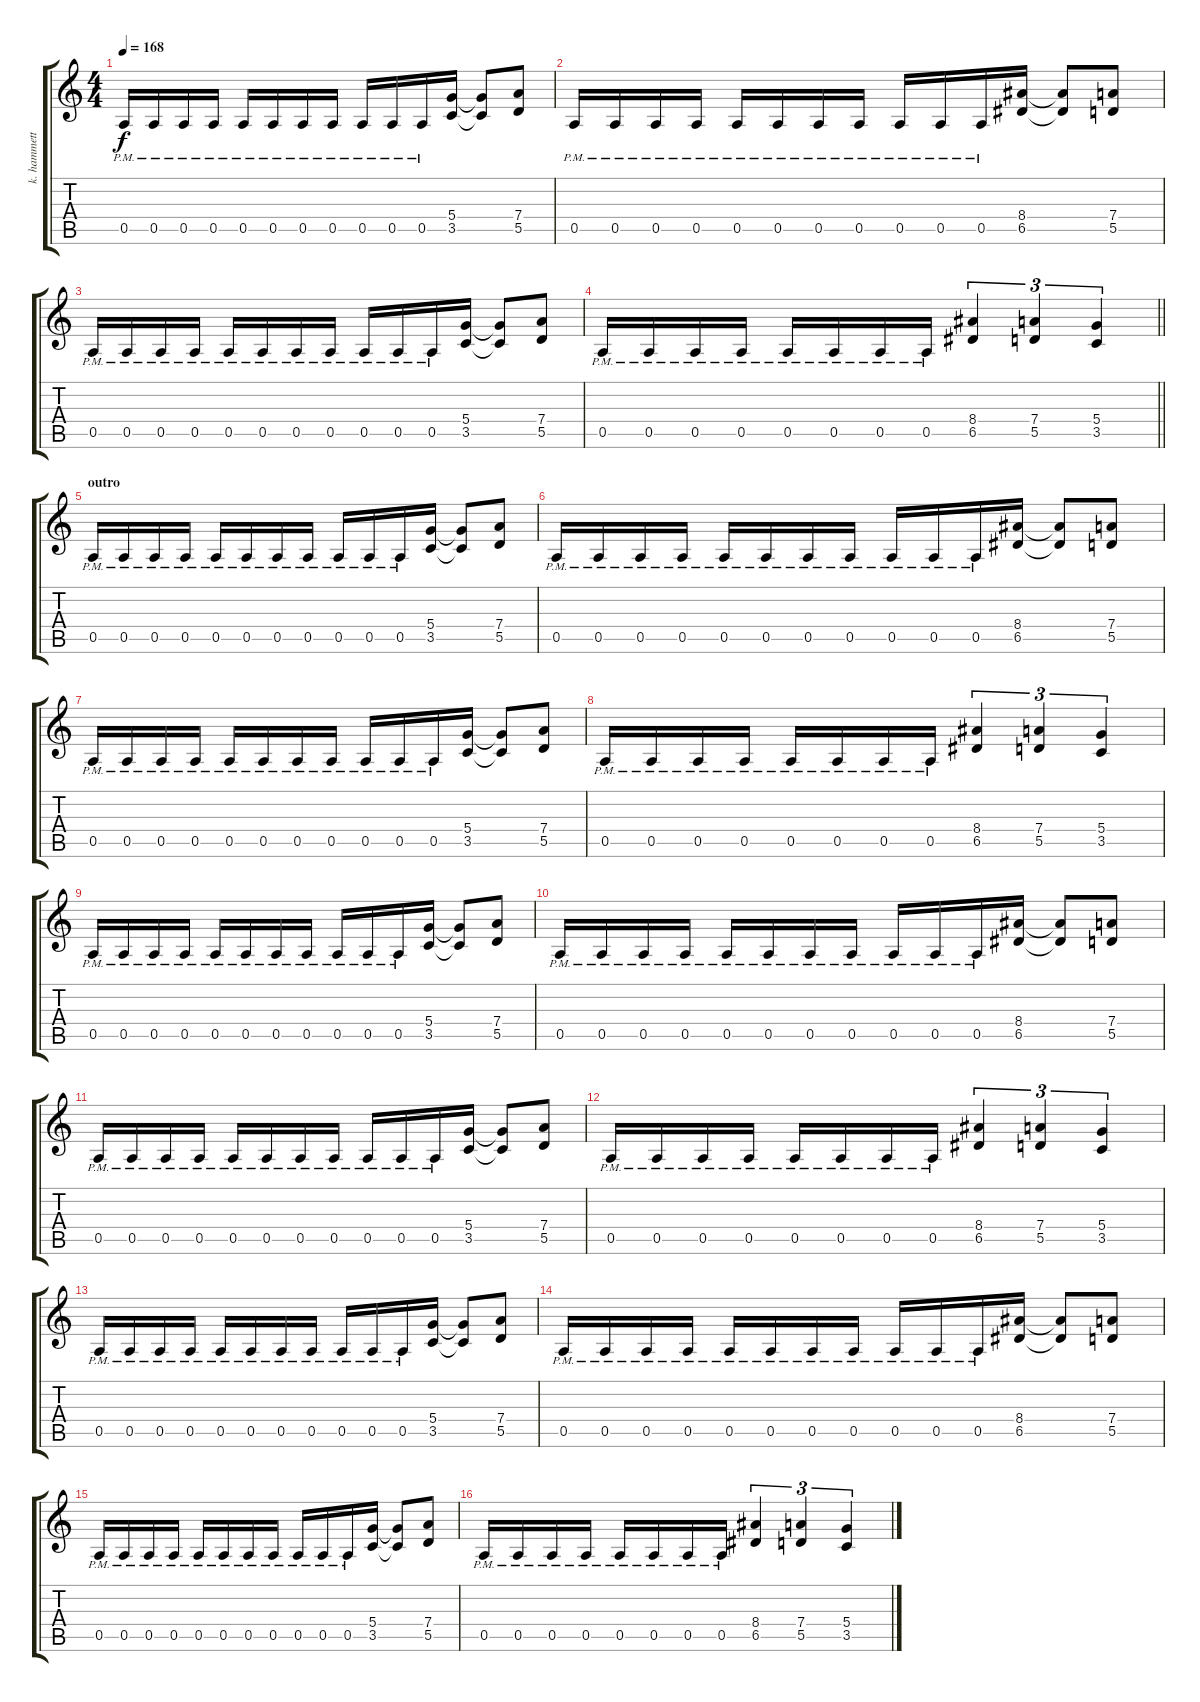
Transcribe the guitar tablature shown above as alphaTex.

\track ("k. hammett - rhythm guitar" "k. hammett") {instrument distortionguitar}
\staff {score tabs}
\tuning (E4 B3 G3 D3 A2 E2) {hide}
\ts (4 4)
\tempo 168
\clef g2
\ks c
0.5{pm}.16{dy f} 0.5{pm}.16 0.5{pm}.16 0.5{pm}.16 0.5{pm}.16 0.5{pm}.16 0.5{pm}.16 0.5{pm}.16 0.5{pm}.16 0.5{pm}.16 0.5{pm}.16 (5.4 3.5).16 (5.4{t} 3.5{t}).8 (7.4 5.5).8 |
0.5{pm}.16 0.5{pm}.16 0.5{pm}.16 0.5{pm}.16 0.5{pm}.16 0.5{pm}.16 0.5{pm}.16 0.5{pm}.16 0.5{pm}.16 0.5{pm}.16 0.5{pm}.16 (8.4 6.5).16 (8.4{t} 6.5{t}).8 (7.4 5.5).8 |
0.5{pm}.16 0.5{pm}.16 0.5{pm}.16 0.5{pm}.16 0.5{pm}.16 0.5{pm}.16 0.5{pm}.16 0.5{pm}.16 0.5{pm}.16 0.5{pm}.16 0.5{pm}.16 (5.4 3.5).16 (5.4{t} 3.5{t}).8 (7.4 5.5).8 |
\barLineRight lightlight
0.5{pm}.16 0.5{pm}.16 0.5{pm}.16 0.5{pm}.16 0.5{pm}.16 0.5{pm}.16 0.5{pm}.16 0.5{pm}.16 (8.4 6.5).4{tu (3 2)} (7.4 5.5).4{tu (3 2)} (5.4 3.5).4{tu (3 2)} |
\section ("" "outro")
0.5{pm}.16 0.5{pm}.16 0.5{pm}.16 0.5{pm}.16 0.5{pm}.16 0.5{pm}.16 0.5{pm}.16 0.5{pm}.16 0.5{pm}.16 0.5{pm}.16 0.5{pm}.16 (5.4 3.5).16 (5.4{t} 3.5{t}).8 (7.4 5.5).8 |
0.5{pm}.16 0.5{pm}.16 0.5{pm}.16 0.5{pm}.16 0.5{pm}.16 0.5{pm}.16 0.5{pm}.16 0.5{pm}.16 0.5{pm}.16 0.5{pm}.16 0.5{pm}.16 (8.4 6.5).16 (8.4{t} 6.5{t}).8 (7.4 5.5).8 |
0.5{pm}.16 0.5{pm}.16 0.5{pm}.16 0.5{pm}.16 0.5{pm}.16 0.5{pm}.16 0.5{pm}.16 0.5{pm}.16 0.5{pm}.16 0.5{pm}.16 0.5{pm}.16 (5.4 3.5).16 (5.4{t} 3.5{t}).8 (7.4 5.5).8 |
0.5{pm}.16 0.5{pm}.16 0.5{pm}.16 0.5{pm}.16 0.5{pm}.16 0.5{pm}.16 0.5{pm}.16 0.5{pm}.16 (8.4 6.5).4{tu (3 2)} (7.4 5.5).4{tu (3 2)} (5.4 3.5).4{tu (3 2)} |
0.5{pm}.16 0.5{pm}.16 0.5{pm}.16 0.5{pm}.16 0.5{pm}.16 0.5{pm}.16 0.5{pm}.16 0.5{pm}.16 0.5{pm}.16 0.5{pm}.16 0.5{pm}.16 (5.4 3.5).16 (5.4{t} 3.5{t}).8 (7.4 5.5).8 |
0.5{pm}.16 0.5{pm}.16 0.5{pm}.16 0.5{pm}.16 0.5{pm}.16 0.5{pm}.16 0.5{pm}.16 0.5{pm}.16 0.5{pm}.16 0.5{pm}.16 0.5{pm}.16 (8.4 6.5).16 (8.4{t} 6.5{t}).8 (7.4 5.5).8 |
0.5{pm}.16 0.5{pm}.16 0.5{pm}.16 0.5{pm}.16 0.5{pm}.16 0.5{pm}.16 0.5{pm}.16 0.5{pm}.16 0.5{pm}.16 0.5{pm}.16 0.5{pm}.16 (5.4 3.5).16 (5.4{t} 3.5{t}).8 (7.4 5.5).8 |
0.5{pm}.16 0.5{pm}.16 0.5{pm}.16 0.5{pm}.16 0.5{pm}.16 0.5{pm}.16 0.5{pm}.16 0.5{pm}.16 (8.4 6.5).4{tu (3 2)} (7.4 5.5).4{tu (3 2)} (5.4 3.5).4{tu (3 2)} |
0.5{pm}.16 0.5{pm}.16 0.5{pm}.16 0.5{pm}.16 0.5{pm}.16 0.5{pm}.16 0.5{pm}.16 0.5{pm}.16 0.5{pm}.16 0.5{pm}.16 0.5{pm}.16 (5.4 3.5).16 (5.4{t} 3.5{t}).8 (7.4 5.5).8 |
0.5{pm}.16 0.5{pm}.16 0.5{pm}.16 0.5{pm}.16 0.5{pm}.16 0.5{pm}.16 0.5{pm}.16 0.5{pm}.16 0.5{pm}.16 0.5{pm}.16 0.5{pm}.16 (8.4 6.5).16 (8.4{t} 6.5{t}).8 (7.4 5.5).8 |
0.5{pm}.16 0.5{pm}.16 0.5{pm}.16 0.5{pm}.16 0.5{pm}.16 0.5{pm}.16 0.5{pm}.16 0.5{pm}.16 0.5{pm}.16 0.5{pm}.16 0.5{pm}.16 (5.4 3.5).16 (5.4{t} 3.5{t}).8 (7.4 5.5).8 |
0.5{pm}.16 0.5{pm}.16 0.5{pm}.16 0.5{pm}.16 0.5{pm}.16 0.5{pm}.16 0.5{pm}.16 0.5{pm}.16 (8.4 6.5).4{tu (3 2)} (7.4 5.5).4{tu (3 2)} (5.4 3.5).4{tu (3 2)}
